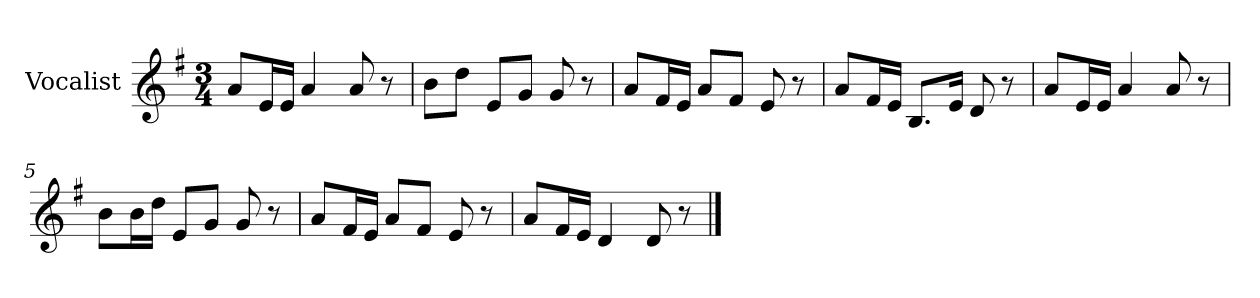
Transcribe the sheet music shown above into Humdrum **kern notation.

**kern
*part1
*staff1
*I"Vocalist
*k[f#]
*G:
*M3/4
=
8aL
16eL
16eJJ
4a
8a
8r
=1
8bL
8ddJ
8eL
8gJ
8g
8r
=2
8aL
16f#L
16eJJ
8aL
8f#J
8e
8r
=3
8aL
16f#L
16eJJ
8.BL
16eJk
8d
8r
=4
8aL
16eL
16eJJ
4a
8a
8r
=5
8bL
16bL
16ddJJ
8eL
8gJ
8g
8r
=6
8aL
16f#L
16eJJ
8aL
8f#J
8e
8r
=7
8aL
16f#L
16eJJ
4d
8d
8r
==
*-
